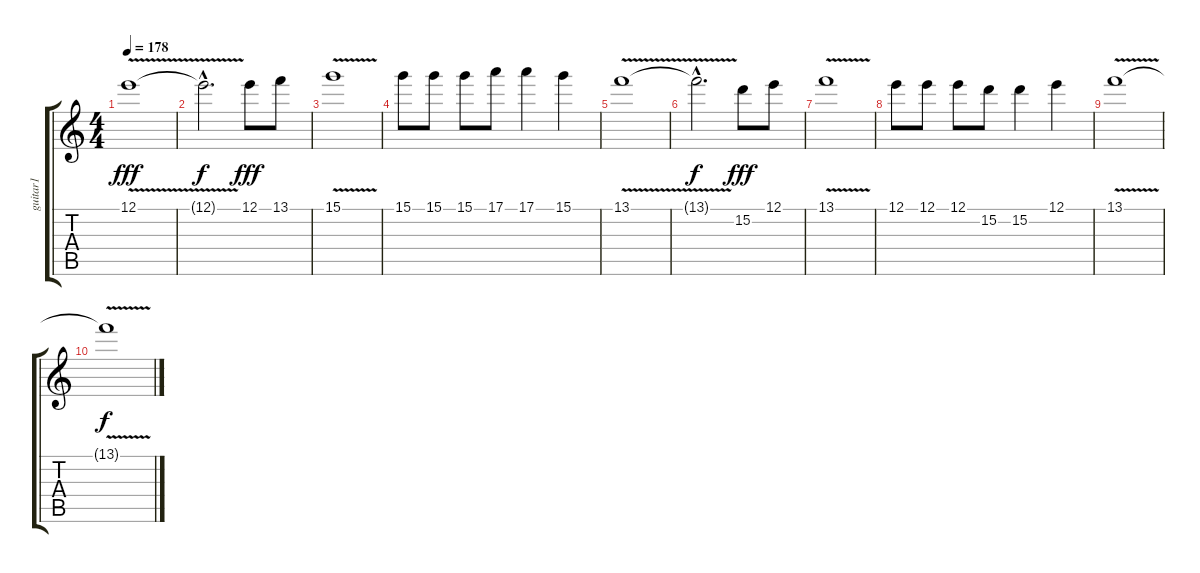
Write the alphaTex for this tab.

\track ("guitar1" "guitar1") {instrument overdrivenguitar}
\staff {score tabs}
\tuning (E4 B3 G3 D3 A2 D2) {hide}
\ts (4 4)
\tempo 178
\clef g2
\ks c
12.1{v}.1{dy fff} |
12.1{hac t}.2{d dy f} 12.1.8{dy fff} 13.1.8 |
15.1{v}.1 |
15.1.8 15.1.8 15.1.8 17.1.8 17.1.4 15.1.4 |
13.1{v}.1 |
13.1{hac t}.2{d dy f} 15.2.8{dy fff} 12.1.8 |
13.1{v}.1 |
12.1.8 12.1.8 12.1.8 15.2.8 15.2.4 12.1.4 |
13.1{v}.1 |
13.1{t}.1{dy f}
